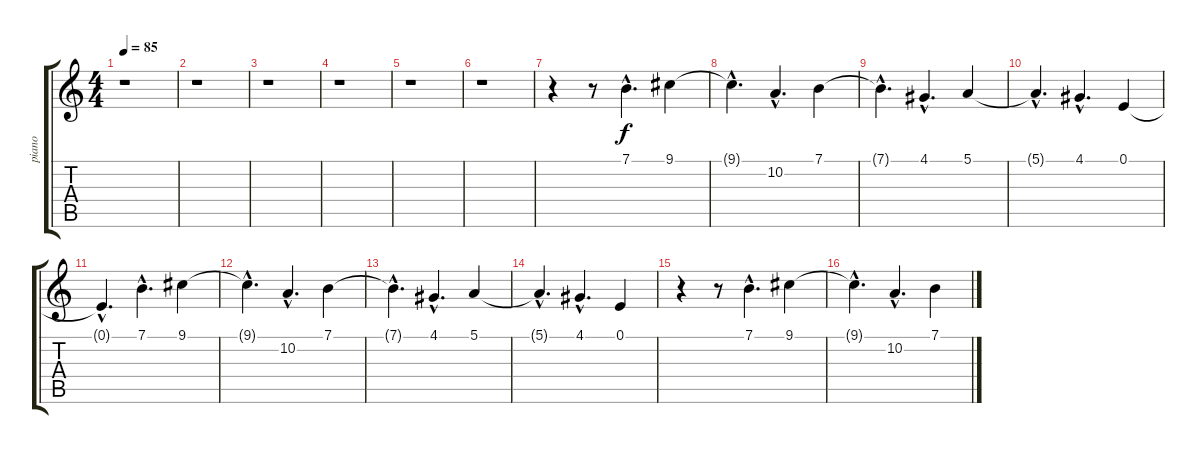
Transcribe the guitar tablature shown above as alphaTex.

\track ("piano" "piano") {instrument brightacousticpiano}
\staff {score tabs}
\tuning (E4 B3 G3 D3 A2 E2) {hide}
\ts (4 4)
\tempo 85
\clef g2
\ks c
r.1{dy f} |
r.1 |
r.1 |
r.1 |
r.1 |
r.1 |
r.4 r.8 7.1{hac}.4{d} 9.1.4 |
9.1{hac t}.4{d} 10.2{hac}.4{d} 7.1.4 |
7.1{hac t}.4{d} 4.1{hac}.4{d} 5.1.4 |
5.1{hac t}.4{d} 4.1{hac}.4{d} 0.1.4 |
0.1{hac t}.4{d} 7.1{hac}.4{d} 9.1.4 |
9.1{hac t}.4{d} 10.2{hac}.4{d} 7.1.4 |
7.1{hac t}.4{d} 4.1{hac}.4{d} 5.1.4 |
5.1{hac t}.4{d} 4.1{hac}.4{d} 0.1.4 |
r.4 r.8 7.1{hac}.4{d} 9.1.4 |
9.1{hac t}.4{d} 10.2{hac}.4{d} 7.1.4
